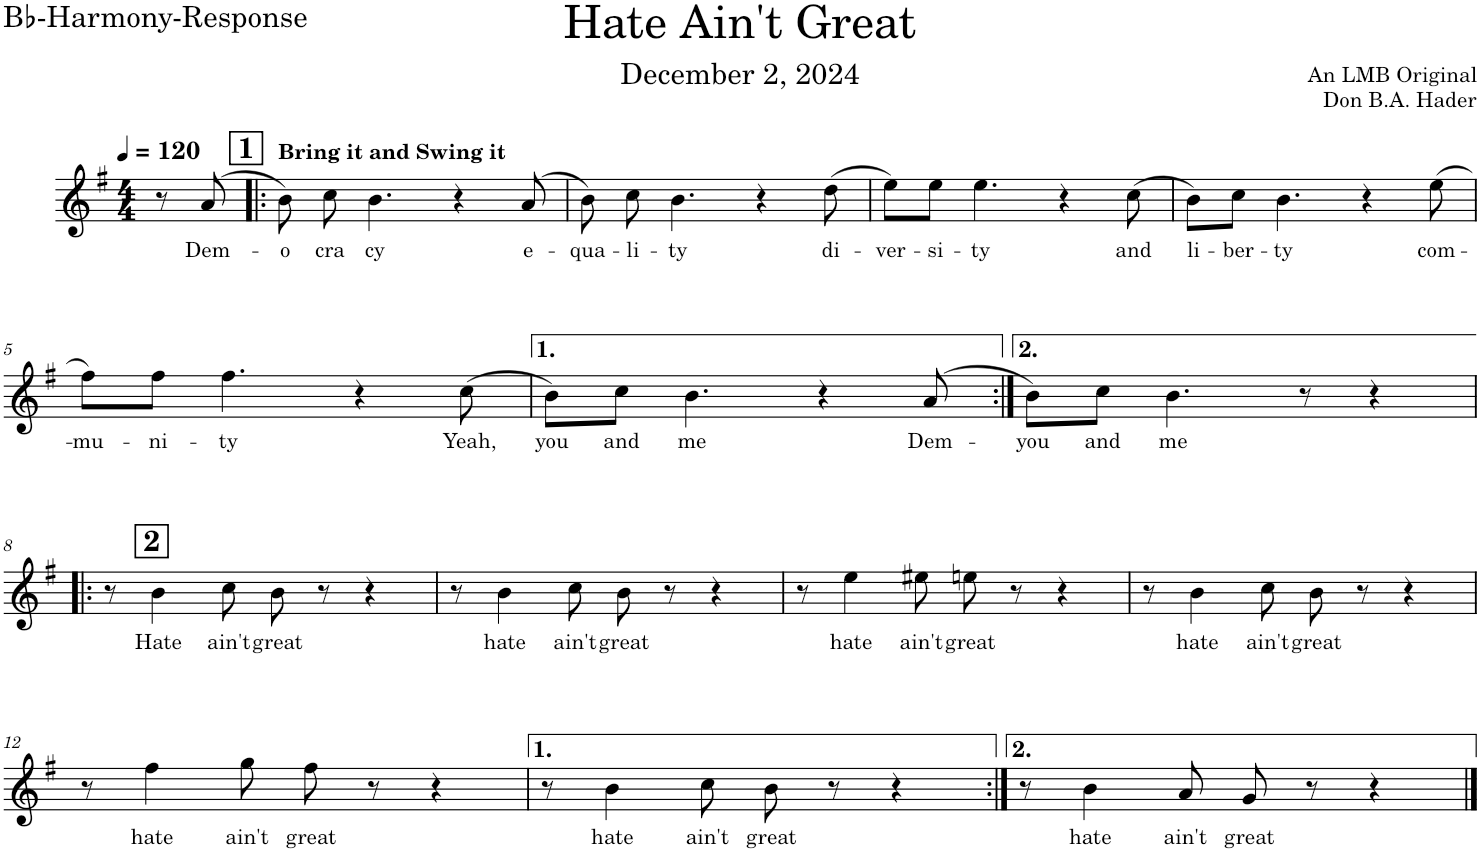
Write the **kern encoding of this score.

**kern	**text
*part1	*part1
*staff1	*staff1
*I"Bb-2 - Call	*
*I'Bb-2 (C)	*
*clefG2	*
*Trd8c14	*
*k[f#]	*
*M4/4	*
*MM120	*
=	=
8r	.
!	!LO:LY:b
(8a/	Dem-
!!LO:REH:place=s1:a:B:cj:fs=14:t=1
=1!|:	=1!|:
!LO:TX:a:B:t=Bring it and Swing it	!
!	!LO:LY:b
8b\)	-o
!	!LO:LY:b
8cc\	-cra
!	!LO:LY:b
4.b\	-cy
4r	.
!	!LO:LY:b
(8a/	e-
=2	=2
!	!LO:LY:b
8b\)	-qua-
!	!LO:LY:b
8cc\	-li-
!	!LO:LY:b
4.b\	-ty
4r	.
!	!LO:LY:b
(8dd\	di-
=3	=3
!	!LO:LY:b
8ee\L)	-ver-
!	!LO:LY:b
8ee\J	-si-
!	!LO:LY:b
4.ee\	-ty
4r	.
!	!LO:LY:b
(8cc\	and
=4	=4
!	!LO:LY:b
8b\L)	li-
!	!LO:LY:b
8cc\J	-ber-
!	!LO:LY:b
4.b\	-ty
4r	.
!	!LO:LY:b
(8ee\	com-
!!LO:LB:g=z
=5	=5
!	!LO:LY:b
8ff#\L)	-mu-
!	!LO:LY:b
8ff#\J	-ni-
!	!LO:LY:b
4.ff#\	-ty
4r	.
!	!LO:LY:b
(8cc\	Yeah,
=6	=6
!	!LO:LY:b
8b\L)	you
!	!LO:LY:b
8cc\J	and
!	!LO:LY:b
4.b\	me
4r	.
!	!LO:LY:b
(>8a/	Dem-
=7:|!	=7:|!
!	!LO:LY:b
8b\L)	-you
!	!LO:LY:b
8cc\J	and
!	!LO:LY:b
4.b\	me
8r	.
4r	.
!!LO:LB:g=z
!!LO:REH:place=s1:a:B:cj:fs=14:t=2:qo=0.5
=8!|:	=8!|:
8r	.
!	!LO:LY:b
4b\	Hate
!	!LO:LY:b
8cc\	ain't
!	!LO:LY:b
8b\	great
8r	.
4r	.
=9	=9
8r	.
!	!LO:LY:b
4b\	hate
!	!LO:LY:b
8cc\	ain't
!	!LO:LY:b
8b\	great
8r	.
4r	.
=10	=10
8r	.
!	!LO:LY:b
4ee\	hate
!	!LO:LY:b
8ee#X\	ain't
!	!LO:LY:b
8een\	great
8r	.
4r	.
=11	=11
8r	.
!	!LO:LY:b
4b\	hate
!	!LO:LY:b
8cc\	ain't
!	!LO:LY:b
8b\	great
8r	.
4r	.
!!LO:LB:g=z
=12	=12
8r	.
!	!LO:LY:b
4ff#\	hate
!	!LO:LY:b
8gg\	ain't
!	!LO:LY:b
8ff#\	great
8r	.
4r	.
=13	=13
8r	.
!	!LO:LY:b
4b\	hate
!	!LO:LY:b
8cc\	ain't
!	!LO:LY:b
8b\	great
8r	.
4r	.
=14:|!	=14:|!
8r	.
!	!LO:LY:b
4b\	hate
!	!LO:LY:b
8a/	ain't
!	!LO:LY:b
8g/	great
8r	.
4r	.
==	==
*-	*-
